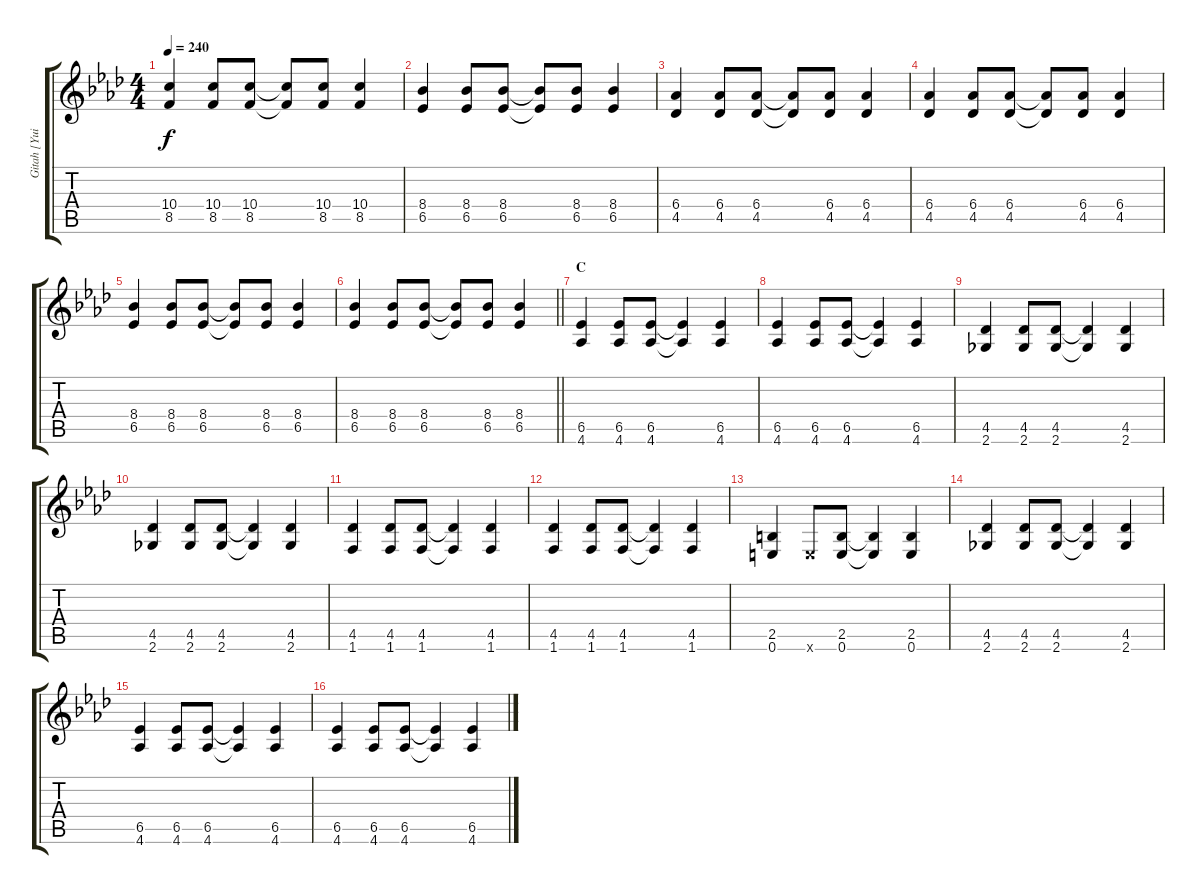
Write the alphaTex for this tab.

\track ("Gitah [Yui]" "Gitah [Yui") {instrument overdrivenguitar}
\staff {score tabs}
\tuning (E4 B3 G3 D3 A2 E2) {hide}
\ts (4 4)
\tempo 240
\clef g2
\ks ab
(10.4 8.5).4{dy f} (10.4 8.5).8 (10.4 8.5).8 (10.4{t} 8.5{t}).8 (10.4 8.5).8 (10.4 8.5).4 |
(8.4 6.5).4 (8.4 6.5).8 (8.4 6.5).8 (8.4{t} 6.5{t}).8 (8.4 6.5).8 (8.4 6.5).4 |
(6.4 4.5).4 (6.4 4.5).8 (6.4 4.5).8 (6.4{t} 4.5{t}).8 (6.4 4.5).8 (6.4 4.5).4 |
(6.4 4.5).4 (6.4 4.5).8 (6.4 4.5).8 (6.4{t} 4.5{t}).8 (6.4 4.5).8 (6.4 4.5).4 |
(8.4 6.5).4 (8.4 6.5).8 (8.4 6.5).8 (8.4{t} 6.5{t}).8 (8.4 6.5).8 (8.4 6.5).4 |
\barLineRight lightlight
(8.4 6.5).4 (8.4 6.5).8 (8.4 6.5).8 (8.4{t} 6.5{t}).8 (8.4 6.5).8 (8.4 6.5).4 |
\section ("" "C")
(6.5 4.6).4 (6.5 4.6).8 (6.5 4.6).8 (6.5{t} 4.6{t}).4 (6.5 4.6).4 |
(6.5 4.6).4 (6.5 4.6).8 (6.5 4.6).8 (6.5{t} 4.6{t}).4 (6.5 4.6).4 |
(4.5 2.6).4 (4.5 2.6).8 (4.5 2.6).8 (4.5{t} 2.6{t}).4 (4.5 2.6).4 |
(4.5 2.6).4 (4.5 2.6).8 (4.5 2.6).8 (4.5{t} 2.6{t}).4 (4.5 2.6).4 |
(4.5 1.6).4 (4.5 1.6).8 (4.5 1.6).8 (4.5{t} 1.6{t}).4 (4.5 1.6).4 |
(4.5 1.6).4 (4.5 1.6).8 (4.5 1.6).8 (4.5{t} 1.6{t}).4 (4.5 1.6).4 |
(2.5 0.6).4 0.6{x}.8 (2.5 0.6).8 (2.5{t} 0.6{t}).4 (2.5 0.6).4 |
(4.5 2.6).4 (4.5 2.6).8 (4.5 2.6).8 (4.5{t} 2.6{t}).4 (4.5 2.6).4 |
(6.5 4.6).4 (6.5 4.6).8 (6.5 4.6).8 (6.5{t} 4.6{t}).4 (6.5 4.6).4 |
(6.5 4.6).4 (6.5 4.6).8 (6.5 4.6).8 (6.5{t} 4.6{t}).4 (6.5 4.6).4
